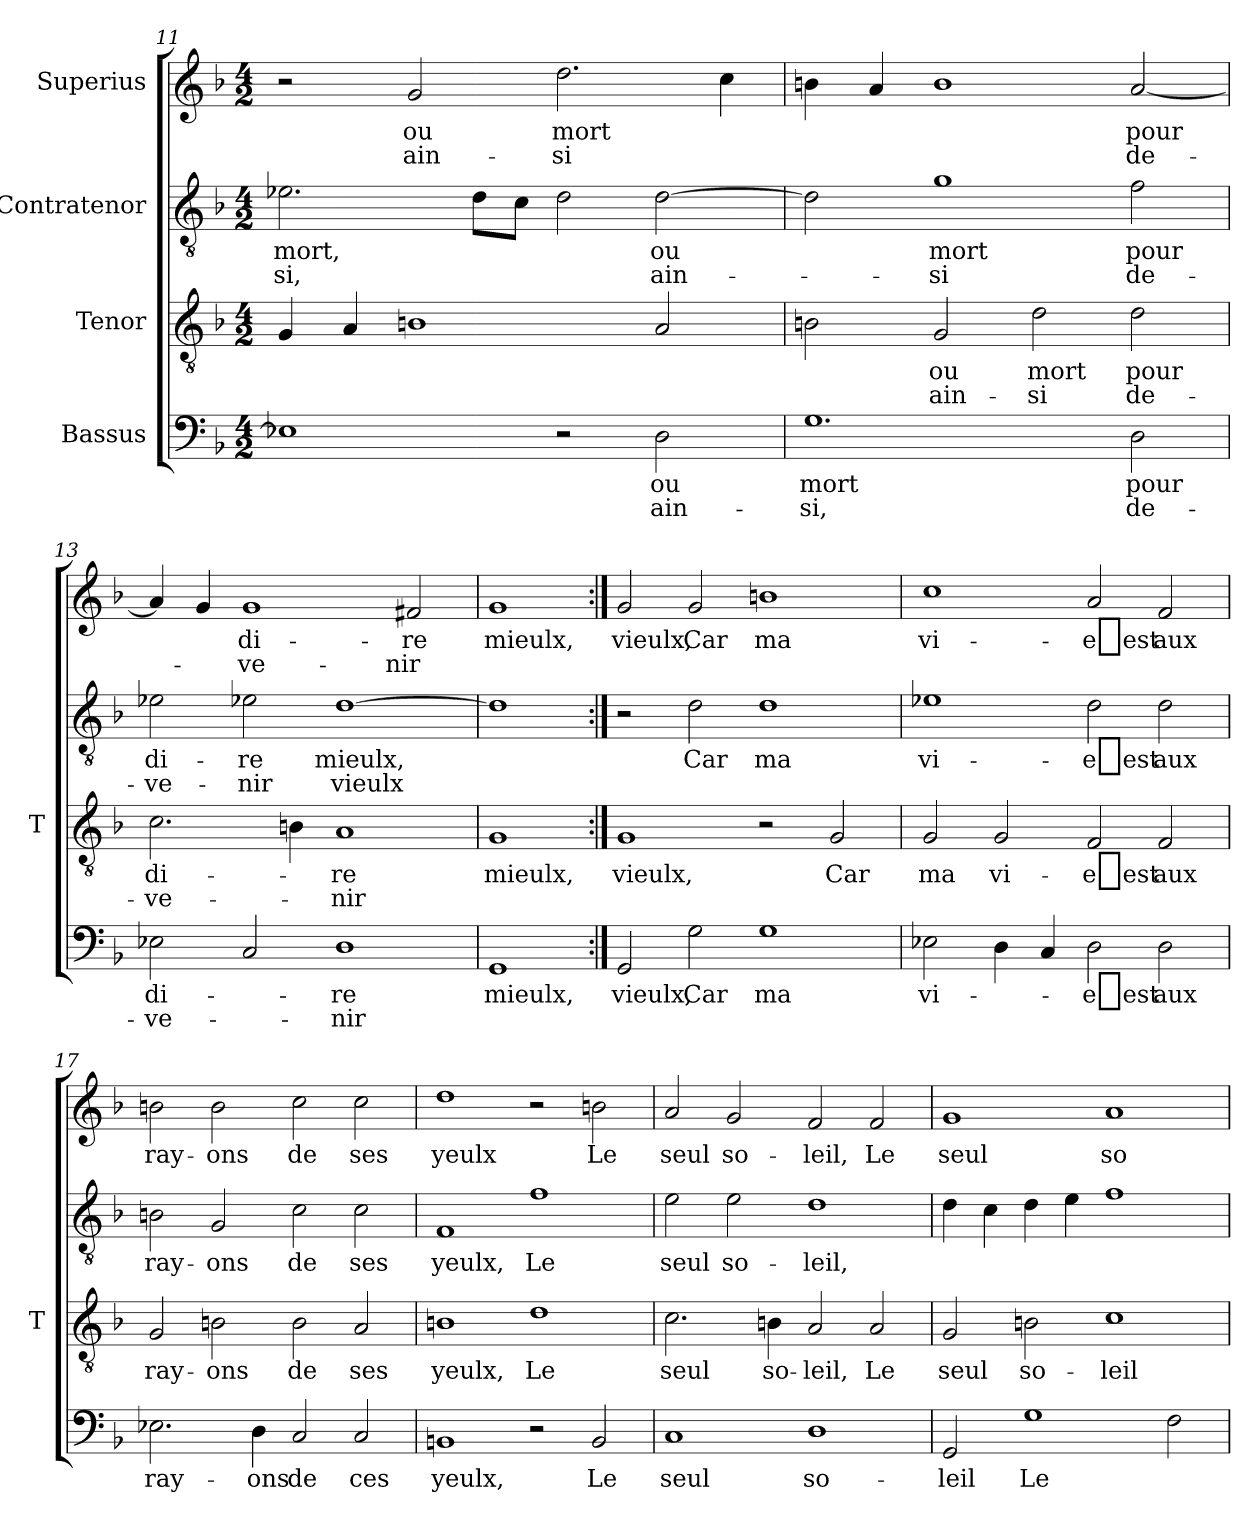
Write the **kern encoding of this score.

**kern	**text	**text	**kern	**text	**text	**kern	**text	**text	**kern	**text	**text
*part4	*part4	*part4	*part3	*part3	*part3	*part2	*part2	*part2	*part1	*part1	*part1
*staff4	*staff4	*staff4	*staff3	*staff3	*staff3	*staff2	*staff2	*staff2	*staff1	*staff1	*staff1
*I"Bassus	*	*	*I"Tenor	*	*	*I"Contratenor	*	*	*I"Superius	*	*
*	*	*	*I'T	*	*	*	*	*	*	*	*
*clefF4	*	*	*clefGv2	*	*	*clefGv2	*	*	*clefG2	*	*
*k[b-]	*	*	*k[b-]	*	*	*k[b-]	*	*	*k[b-]	*	*
*M4/2	*	*	*M4/2	*	*	*M4/2	*	*	*M4/2	*	*
=11	=11	=11	=11	=11	=11	=11	=11	=11	=11	=11	=11
1E-X]	.	.	4G	.	.	2.e-X	-mort,	-si,	2r	.	.
.	.	.	4A	.	.	.	.	.	.	.	.
.	.	.	1Bn	.	.	.	.	.	2g	-ou	ain-
.	.	.	.	.	.	8dL	.	.	.	.	.
.	.	.	.	.	.	8cJ	.	.	.	.	.
2r	.	.	.	.	.	2d	.	.	2.dd	-mort	-si
2D	-ou	ain-	2A	.	.	[2d	-ou	ain-	.	.	.
.	.	.	.	.	.	.	.	.	4cc	.	.
=12	=12	=12	=12	=12	=12	=12	=12	=12	=12	=12	=12
1.G	-mort	-si,	2Bn	.	.	2d]	.	.	4b	.	.
.	.	.	.	.	.	.	.	.	4a	.	.
.	.	.	2G	-ou	ain-	1g	-mort	-si	1b	.	.
.	.	.	2d	-mort	-si	.	.	.	.	.	.
2D	-pour	de-	2d	-pour	de-	2f	-pour	de-	[2a	-pour	de-
=13	=13	=13	=13	=13	=13	=13	=13	=13	=13	=13	=13
2E-X	di-	ve-	2.c	di-	ve-	2e-X	di-	ve-	4a]	.	.
.	.	.	.	.	.	.	.	.	4g	.	.
2C	.	.	.	.	.	2e-X	-re	-nir	1g	di-	ve-
.	.	.	4Bn	.	.	.	.	.	.	.	.
1D	-re	-nir	1A	-re	-nir	[1d	-mieulx,	-vieulx	.	.	.
.	.	.	.	.	.	.	.	.	2f#X	-re	-nir
=14	=14	=14	=14	=14	=14	=14	=14	=14	=14	=14	=14
1GG	-mieulx,	.	1G	-mieulx,	.	1d]	.	.	1g	-mieulx,	.
=15:|!	=15:|!	=15:|!	=15:|!	=15:|!	=15:|!	=15:|!	=15:|!	=15:|!	=15:|!	=15:|!	=15:|!
2GG	-vieulx,	.	1G	-vieulx,	.	2r	.	.	2g	-vieulx,	.
2G	-Car	.	.	.	.	2d	-Car	.	2g	-Car	.
1G	-ma	.	2r	.	.	1d	-ma	.	1b	-ma	.
.	.	.	2G	-Car	.	.	.	.	.	.	.
=16	=16	=16	=16	=16	=16	=16	=16	=16	=16	=16	=16
2E-X	vi-	.	2G	-ma	.	1e-X	vi-	.	1cc	vi-	.
4D	.	.	2G	vi-	.	.	.	.	.	.	.
4C	.	.	.	.	.	.	.	.	.	.	.
2D	-e_est	.	2F	-e_est	.	2d	-e_est	.	2a	-e_est	.
2D	-aux	.	2F	-aux	.	2d	-aux	.	2f	-aux	.
=17	=17	=17	=17	=17	=17	=17	=17	=17	=17	=17	=17
2.E-X	ray-	.	2G	ray-	.	2B	ray-	.	2b	ray-	.
.	.	.	2Bn	-ons	.	2G	-ons	.	2b	-ons	.
4D	-ons	.	.	.	.	.	.	.	.	.	.
2C	-de	.	2B	-de	.	2c	-de	.	2cc	-de	.
2C	-ces	.	2A	-ses	.	2c	-ses	.	2cc	-ses	.
=18	=18	=18	=18	=18	=18	=18	=18	=18	=18	=18	=18
1BB	-yeulx,	.	1Bn	-yeulx,	.	1F	-yeulx,	.	1dd	-yeulx	.
2r	.	.	1d	-Le	.	1f	-Le	.	2r	.	.
2BB	-Le	.	.	.	.	.	.	.	2b	-Le	.
=19	=19	=19	=19	=19	=19	=19	=19	=19	=19	=19	=19
1C	-seul	.	2.c	-seul	.	2e	-seul	.	2a	-seul	.
.	.	.	.	.	.	2e	so-	.	2g	so-	.
.	.	.	4Bn	so-	.	.	.	.	.	.	.
1D	so-	.	2A	-leil,	.	1d	-leil,	.	2f	-leil,	.
.	.	.	2A	-Le	.	.	.	.	2f	-Le	.
=20	=20	=20	=20	=20	=20	=20	=20	=20	=20	=20	=20
2GG	-leil	.	2G	-seul	.	4d	.	.	1g	-seul	.
.	.	.	.	.	.	4c	.	.	.	.	.
1G	-Le	.	2Bn	so-	.	4d	.	.	.	.	.
.	.	.	.	.	.	4e	.	.	.	.	.
.	.	.	1c	-leil	.	1f	.	.	1a	so-	.
2F	.	.	.	.	.	.	.	.	.	.	.
=	=	=	=	=	=	=	=	=	=	=	=
*-	*-	*-	*-	*-	*-	*-	*-	*-	*-	*-	*-
